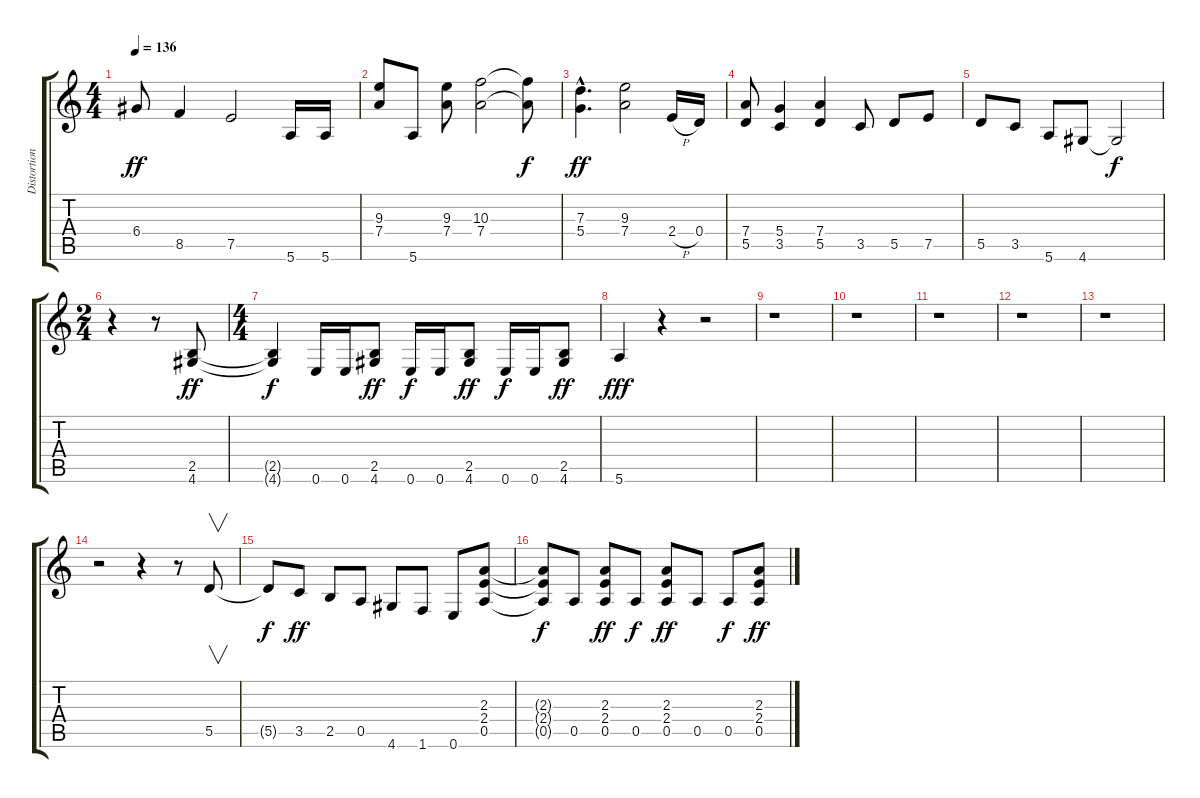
\track ("Distortion" "Distortion") {instrument distortionguitar}
\staff {score tabs}
\tuning (E4 B3 G3 D3 A2 E2) {hide}
\ts (4 4)
\tempo 136
\clef g2
\ks c
6.4.8{dy ff} 8.5.4 7.5.2 5.6.16 5.6.16 |
(9.3 7.4).8 5.6.8 (9.3 7.4).8 (10.3 7.4).2 (10.3{t} 7.4{t}).8{dy f} |
(7.3{hac} 5.4{hac}).4{d dy ff} (9.3 7.4).2 2.4{h}.16 0.4.16 |
(7.4 5.5).8 (5.4 3.5).4 (7.4 5.5).4 3.5.8 5.5.8 7.5.8 |
5.5.8 3.5.8 5.6.8 4.6.8 4.6{t}.2{dy f} |
\ts (2 4)
r.4 r.8 (2.5 4.6).8{dy ff} |
\ts (4 4)
(2.5{t} 4.6{t}).4{dy f} 0.6.16 0.6.16 (2.5 4.6).8{dy ff} 0.6.16{dy f} 0.6.16 (2.5 4.6).8{dy ff} 0.6.16{dy f} 0.6.16 (2.5 4.6).8{dy ff} |
5.6.4{dy fff} r.4 r.2 |
r.1 |
r.1 |
r.1 |
r.1 |
r.1 |
r.2 r.4 r.8 5.5.8{v balance 16} |
5.5{t}.8{dy f} 3.5.8{dy ff} 2.5.8 0.5.8 4.6.8 1.6.8 0.6.8 (2.3 2.4 0.5).8{balance 8} |
(2.3{t} 2.4{t} 0.5{t}).8{dy f} 0.5.8 (2.3 2.4 0.5).8{dy ff} 0.5.8{dy f} (2.3 2.4 0.5).8{dy ff} 0.5.8 0.5.8{dy f} (2.3 2.4 0.5).8{dy ff}
